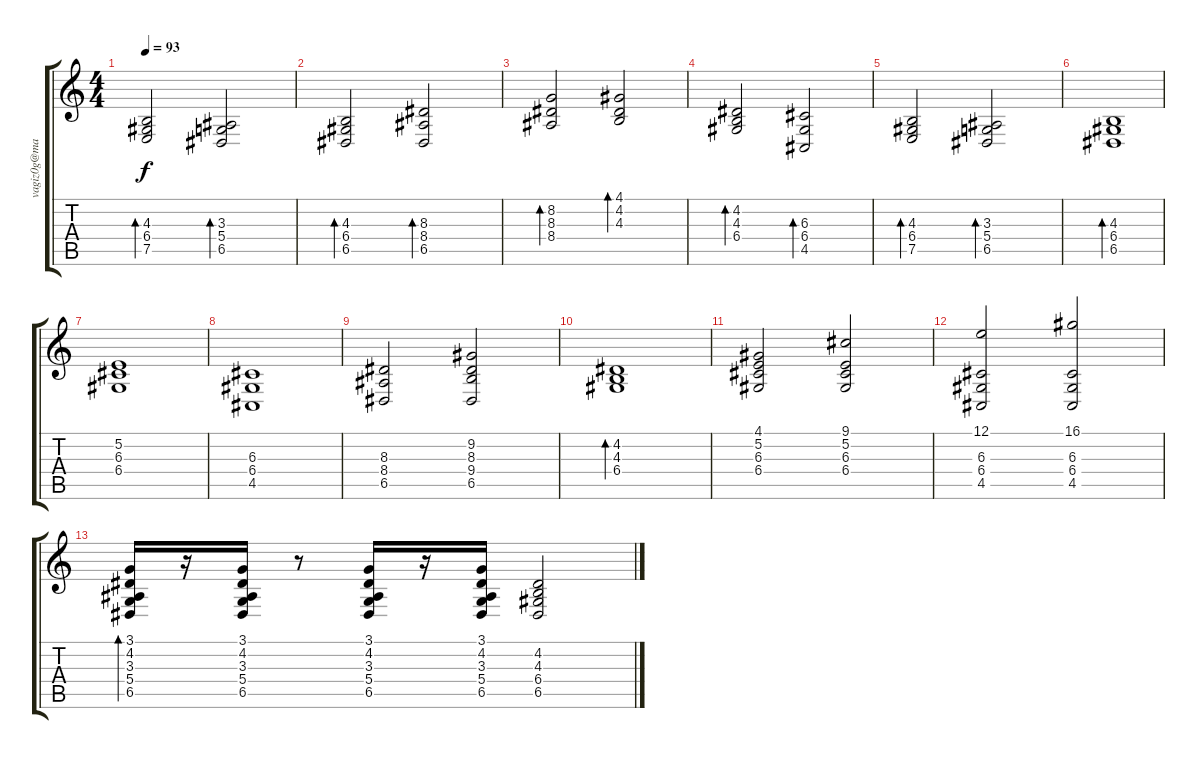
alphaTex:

\track ("vagiz0g@mail.ru" "vagiz0g@ma") {solo instrument synthstrings2}
\staff {score tabs}
\tuning (E4 B3 G3 D3 A2 E2) {hide}
\ts (4 4)
\tempo 93
\clef g2
\ks c
(4.3 6.4 7.5).2{bd 60 dy f} (3.3 5.4 6.5).2{bd 60} |
(4.3 6.4 6.5).2{bd 60} (8.3 8.4 6.5).2{bd 60} |
(8.2 8.3 8.4).2{bd 60} (4.1 4.2 4.3).2{bd 60} |
(4.2 4.3 6.4).2{bd 60} (6.3 6.4 4.5).2{bd 60} |
(4.3 6.4 7.5).2{bd 60} (3.3 5.4 6.5).2{bd 60} |
(4.3 6.4 6.5).1{bd 60} |
(5.2 6.3 6.4).1 |
(6.3 6.4 4.5).1 |
(8.3 8.4 6.5).2 (9.2 8.3 9.4 6.5).2 |
(4.2 4.3 6.4).1{bd 60} |
(4.1 5.2 6.3 6.4).2 (9.1 5.2 6.3 6.4).2 |
(12.1 6.3 6.4 4.5).2 (16.1 6.3 6.4 4.5).2 |
(3.1 4.2 3.3 5.4 6.5).16{bd 60} r.16 (3.1 4.2 3.3 5.4 6.5).16 r.8 (3.1 4.2 3.3 5.4 6.5).16 r.16 (3.1 4.2 3.3 5.4 6.5).16 (4.2 4.3 6.4 6.5).2
